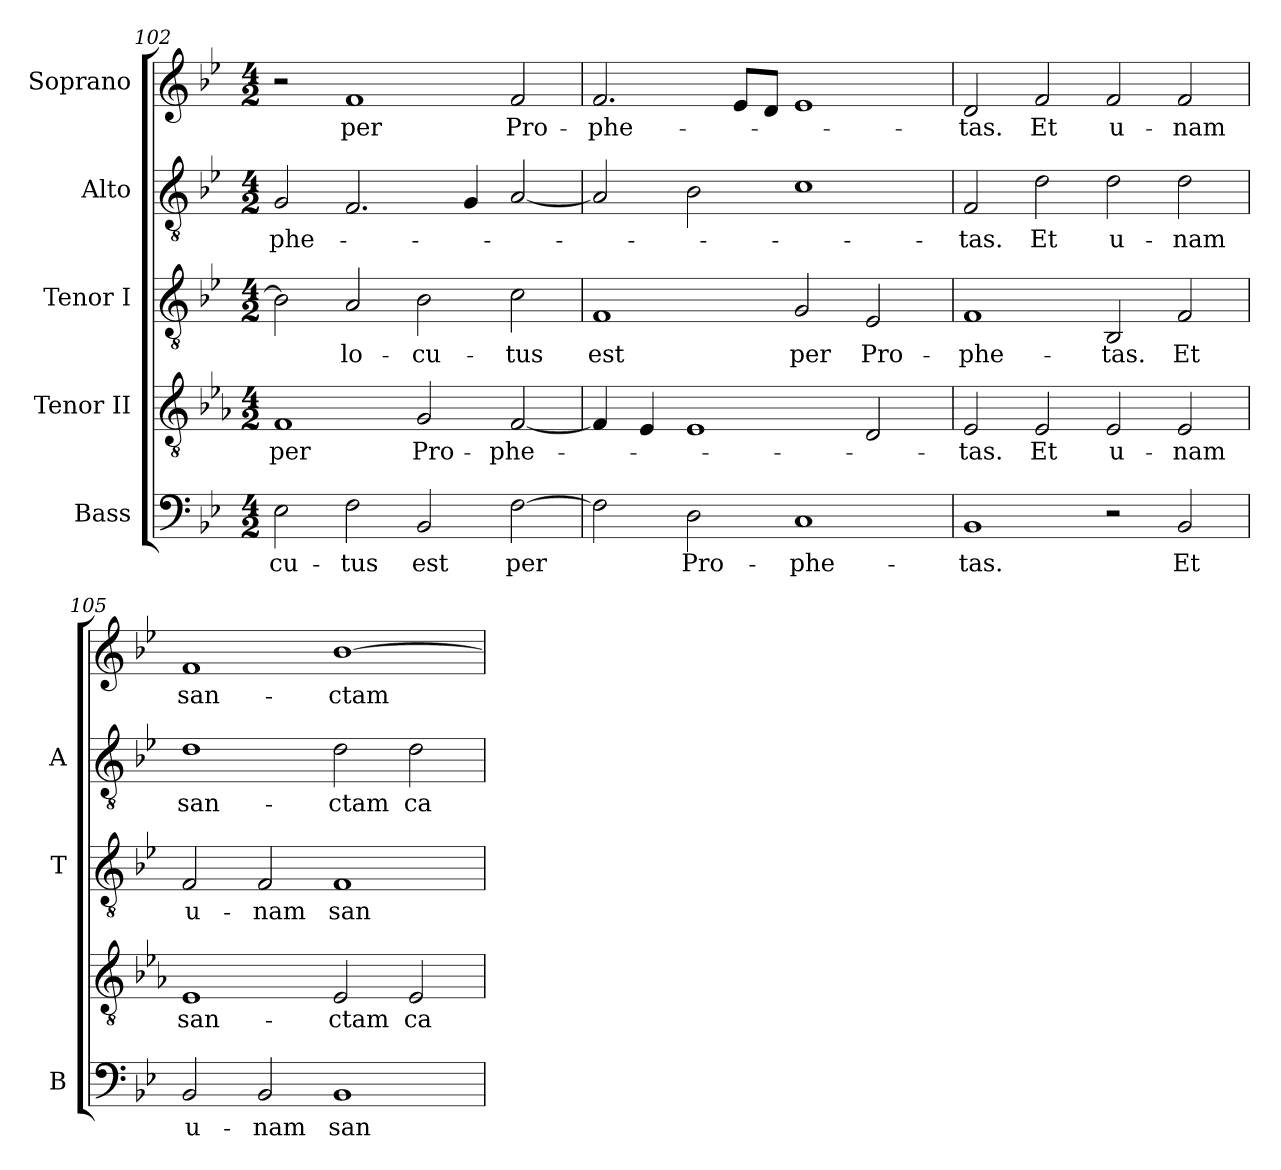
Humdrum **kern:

**kern	**text	**kern	**text	**kern	**text	**kern	**text	**kern	**text
*part5	*part5	*part4	*part4	*part3	*part3	*part2	*part2	*part1	*part1
*staff5	*staff5	*staff4	*staff4	*staff3	*staff3	*staff2	*staff2	*staff1	*staff1
*I"Bass	*	*I"Tenor II	*	*I"Tenor I	*	*I"Alto	*	*I"Soprano	*
*I'B	*	*	*	*I'T	*	*I'A	*	*	*
*clefF4	*	*clefGv2	*	*clefGv2	*	*clefGv2	*	*clefG2	*
*	*	*ITrd-4c-7	*	*	*	*	*	*	*
*k[b-e-]	*	*k[b-e-]	*	*k[b-e-]	*	*k[b-e-]	*	*k[b-e-]	*
*B-:	*	*B-:	*	*B-:	*	*B-:	*	*B-:	*
*M4/2	*	*M4/2	*	*M4/2	*	*M4/2	*	*M4/2	*
=102	=102	=102	=102	=102	=102	=102	=102	=102	=102
!	!LO:LY:b:color=#000000	!	!	!	!	!	!	!	!
!	!	!	!LO:LY:b:color=#000000	!	!	!	!	!	!
!	!	!	!	!	!	!	!LO:LY:b:color=#000000	!	!
2E-i\	-cu-	1ci	per	2B-i\]	.	2Gi/	-phe-	2r	.
!	!LO:LY:b:color=#000000	!	!	!	!	!	!	!	!
!	!	!	!	!	!LO:LY:b:color=#000000	!	!	!	!
!	!	!	!	!	!	!	!	!	!LO:LY:b:color=#000000
2Fi\	-tus	.	.	2Ai/	lo-	2.Fi/	.	1fi	per
!	!LO:LY:b:color=#000000	!	!	!	!	!	!	!	!
!	!	!	!LO:LY:b:color=#000000	!	!	!	!	!	!
!	!	!	!	!	!LO:LY:b:color=#000000	!	!	!	!
2BB-i/	est	2di/	Pro-	2B-i\	-cu-	.	.	.	.
.	.	.	.	.	.	4Gi/	.	.	.
!	!LO:LY:b:color=#000000	!	!	!	!	!	!	!	!
!	!	!	!LO:LY:b:color=#000000	!	!	!	!	!	!
!	!	!	!	!	!LO:LY:b:color=#000000	!	!	!	!
!	!	!	!	!	!	!	!	!	!LO:LY:b:color=#000000
[>2Fi\	per	[<2ci/	-phe-	2ci\	-tus	[<2Ai/	.	2fi/	Pro-
=103	=103	=103	=103	=103	=103	=103	=103	=103	=103
!	!	!	!	!	!LO:LY:b:color=#000000	!	!	!	!
!	!	!	!	!	!	!	!	!	!LO:LY:b:color=#000000
2Fi\]	.	4ci/]	.	1Fi	est	2Ai/]	.	2.fi/	-phe-
.	.	4B-i/	.	.	.	.	.	.	.
!	!LO:LY:b:color=#000000	!	!	!	!	!	!	!	!
2Di\	Pro-	1B-i	.	.	.	2B-i\	.	.	.
.	.	.	.	.	.	.	.	8e-i/L	.
.	.	.	.	.	.	.	.	8di/J	.
!	!LO:LY:b:color=#000000	!	!	!	!	!	!	!	!
!	!	!	!	!	!LO:LY:b:color=#000000	!	!	!	!
1Ci	-phe-	.	.	2Gi/	per	1ci	.	1e-i	.
!	!	!	!	!	!LO:LY:b:color=#000000	!	!	!	!
.	.	2Ai/	.	2E-i/	Pro-	.	.	.	.
=104	=104	=104	=104	=104	=104	=104	=104	=104	=104
!	!LO:LY:b:color=#000000	!	!	!	!	!	!	!	!
!	!	!	!LO:LY:b:color=#000000	!	!	!	!	!	!
!	!	!	!	!	!LO:LY:b:color=#000000	!	!	!	!
!	!	!	!	!	!	!	!LO:LY:b:color=#000000	!	!
!	!	!	!	!	!	!	!	!	!LO:LY:b:color=#000000
1BB-i	-tas.	2B-i/	-tas.	1Fi	-phe-	2Fi/	-tas.	2di/	-tas.
!	!	!	!LO:LY:b:color=#000000	!	!	!	!	!	!
!	!	!	!	!	!	!	!LO:LY:b:color=#000000	!	!
!	!	!	!	!	!	!	!	!	!LO:LY:b:color=#000000
.	.	2B-i/	Et	.	.	2di\	Et	2fi/	Et
!	!	!	!LO:LY:b:color=#000000	!	!	!	!	!	!
!	!	!	!	!	!LO:LY:b:color=#000000	!	!	!	!
!	!	!	!	!	!	!	!LO:LY:b:color=#000000	!	!
!	!	!	!	!	!	!	!	!	!LO:LY:b:color=#000000
2r	.	2B-i/	u-	2BB-i/	-tas.	2di\	u-	2fi/	u-
!	!LO:LY:b:color=#000000	!	!	!	!	!	!	!	!
!	!	!	!LO:LY:b:color=#000000	!	!	!	!	!	!
!	!	!	!	!	!LO:LY:b:color=#000000	!	!	!	!
!	!	!	!	!	!	!	!LO:LY:b:color=#000000	!	!
!	!	!	!	!	!	!	!	!	!LO:LY:b:color=#000000
2BB-i/	Et	2B-i/	-nam	2Fi/	Et	2di\	-nam	2fi/	-nam
!!LO:LB:g=z
=105	=105	=105	=105	=105	=105	=105	=105	=105	=105
!	!LO:LY:b:color=#000000	!	!	!	!	!	!	!	!
!	!	!	!LO:LY:b:color=#000000	!	!	!	!	!	!
!	!	!	!	!	!LO:LY:b:color=#000000	!	!	!	!
!	!	!	!	!	!	!	!LO:LY:b:color=#000000	!	!
!	!	!	!	!	!	!	!	!	!LO:LY:b:color=#000000
2BB-i/	u-	1B-i	san-	2Fi/	u-	1di	san-	1fi	san-
!	!LO:LY:b:color=#000000	!	!	!	!	!	!	!	!
!	!	!	!	!	!LO:LY:b:color=#000000	!	!	!	!
2BB-i/	-nam	.	.	2Fi/	-nam	.	.	.	.
!	!LO:LY:b:color=#000000	!	!	!	!	!	!	!	!
!	!	!	!LO:LY:b:color=#000000	!	!	!	!	!	!
!	!	!	!	!	!LO:LY:b:color=#000000	!	!	!	!
!	!	!	!	!	!	!	!LO:LY:b:color=#000000	!	!
!	!	!	!	!	!	!	!	!	!LO:LY:b:color=#000000
1BB-i	san-	2B-i/	-ctam	1Fi	san-	2di\	-ctam	[>1b-i	-ctam
!	!	!	!LO:LY:b:color=#000000	!	!	!	!	!	!
!	!	!	!	!	!	!	!LO:LY:b:color=#000000	!	!
.	.	2B-i/	ca-	.	.	2di\	ca-	.	.
=	=	=	=	=	=	=	=	=	=
*-	*-	*-	*-	*-	*-	*-	*-	*-	*-
